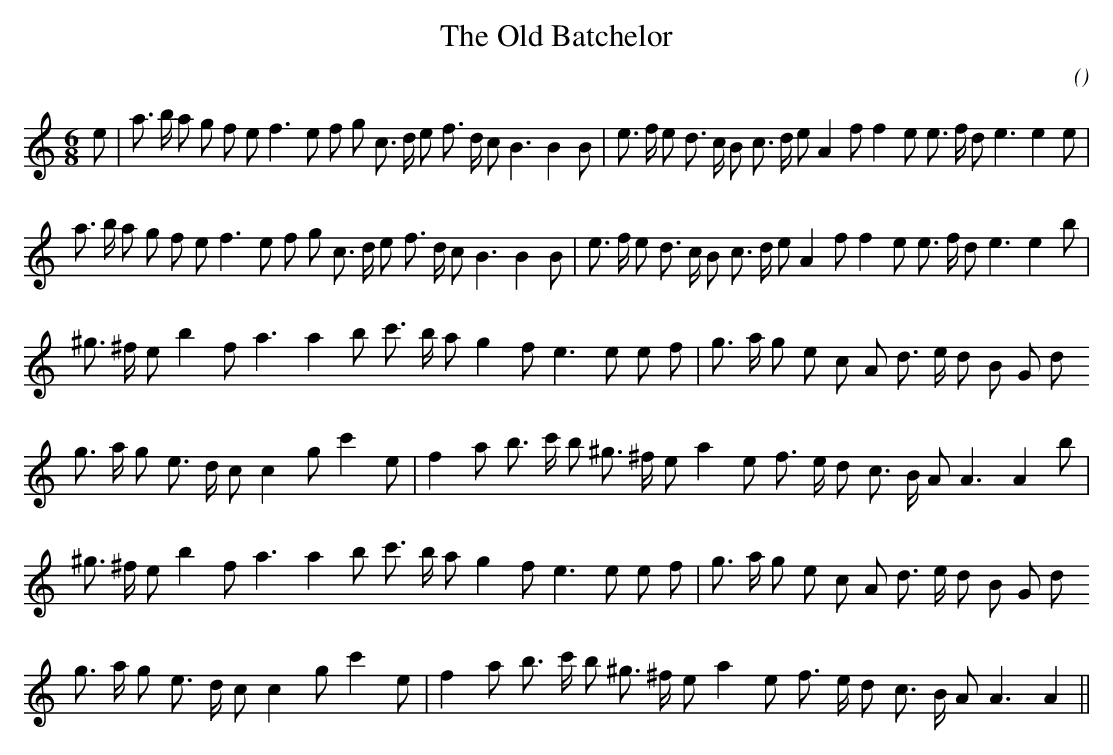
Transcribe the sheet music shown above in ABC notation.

X:1
T: The Old Batchelor
C:
O:
M:6/8
K:Am
K:Am
M:6/8
L:1/16
e2 |a3 b a2 g2 f2 e2 f6 e2 f2 g2 c3 d e2 f3 d c2 B6B4 B2 |e3 f e2 d3 c B2 c3 d e2 A4 f2 f4 e2 e3 f d2 e6e4 e2 |
a3 b a2 g2 f2 e2 f6 e2 f2 g2 c3 d e2 f3 d c2 B6B4 B2 |e3 f e2 d3 c B2 c3 d e2 A4 f2 f4 e2 e3 f d2 e6e4 b2 |
^g3 ^f e2 b4 f2 a6a4 b2 c'3 b a2 g4 f2 e6e2 e2 f2 |g3 a g2 e2 c2 A2 d3 e d2 B2 G2 d2
g3 a g2 e3 d c2 c4 g2 c'4 e2 |f4 a2 b3 c' b2 ^g3 ^f e2 a4 e2 f3 e d2 c3 B A2 A6A4 b2 |
^g3 ^f e2 b4 f2 a6a4 b2 c'3 b a2 g4 f2 e6e2 e2 f2 |g3 a g2 e2 c2 A2 d3 e d2 B2 G2 d2
g3 a g2 e3 d c2 c4 g2 c'4 e2 |f4 a2 b3 c' b2 ^g3 ^f e2 a4 e2 f3 e d2 c3 B A2 A6A4 ||
